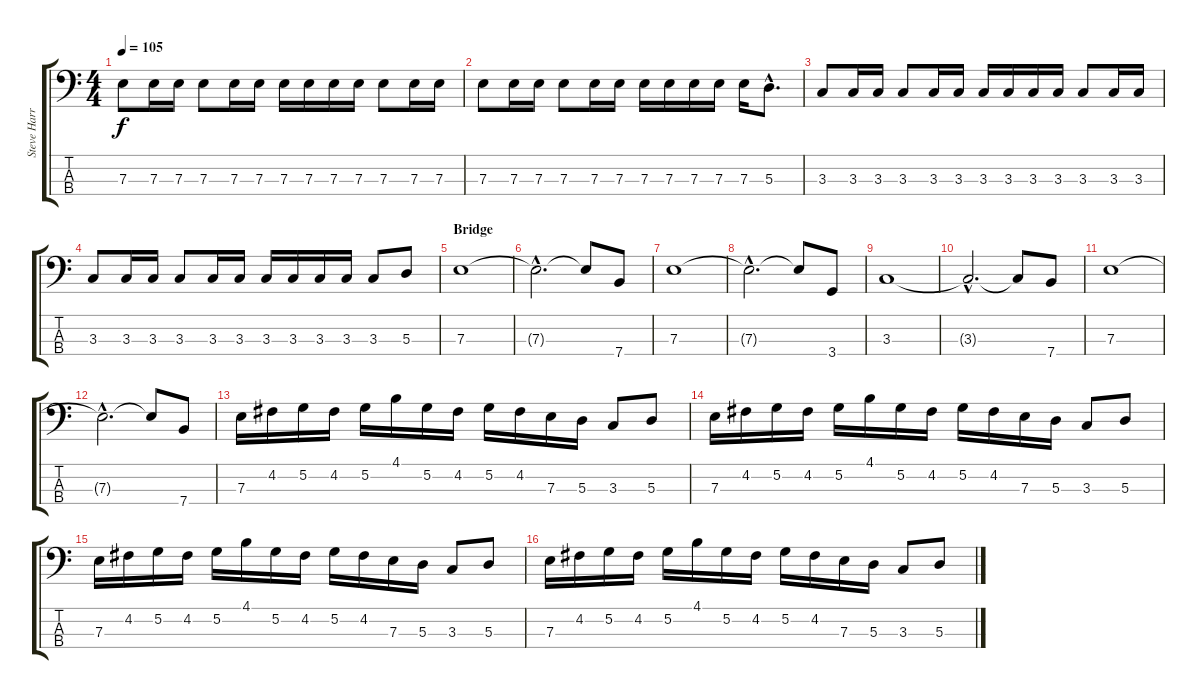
\track ("Steve Harris (Bass)" "Steve Harr") {instrument electricbassfinger}
\staff {score tabs}
\tuning (G2 D2 A1 E1) {hide}
\ts (4 4)
\tempo 105
\clef f4
\ks c
7.3.8{dy f} 7.3.16 7.3.16 7.3.8 7.3.16 7.3.16 7.3.16 7.3.16 7.3.16 7.3.16 7.3.8 7.3.16 7.3.16 |
7.3.8 7.3.16 7.3.16 7.3.8 7.3.16 7.3.16 7.3.16 7.3.16 7.3.16 7.3.16 7.3.16 5.3{hac}.8{d} |
3.3.8 3.3.16 3.3.16 3.3.8 3.3.16 3.3.16 3.3.16 3.3.16 3.3.16 3.3.16 3.3.8 3.3.16 3.3.16 |
3.3.8 3.3.16 3.3.16 3.3.8 3.3.16 3.3.16 3.3.16 3.3.16 3.3.16 3.3.16 3.3.8 5.3.8 |
\section ("" "Bridge")
7.3.1 |
7.3{hac t}.2{d} 7.3{t}.8 7.4.8 |
7.3.1 |
7.3{hac t}.2{d} 7.3{t}.8 3.4.8 |
3.3.1 |
3.3{hac t}.2{d} 3.3{t}.8 7.4.8 |
7.3.1 |
7.3{hac t}.2{d} 7.3{t}.8 7.4.8 |
\section ("" "")
7.3.16 4.2.16 5.2.16 4.2.16 5.2.16 4.1.16 5.2.16 4.2.16 5.2.16 4.2.16 7.3.16 5.3.16 3.3.8 5.3.8 |
7.3.16 4.2.16 5.2.16 4.2.16 5.2.16 4.1.16 5.2.16 4.2.16 5.2.16 4.2.16 7.3.16 5.3.16 3.3.8 5.3.8 |
7.3.16 4.2.16 5.2.16 4.2.16 5.2.16 4.1.16 5.2.16 4.2.16 5.2.16 4.2.16 7.3.16 5.3.16 3.3.8 5.3.8 |
7.3.16 4.2.16 5.2.16 4.2.16 5.2.16 4.1.16 5.2.16 4.2.16 5.2.16 4.2.16 7.3.16 5.3.16 3.3.8 5.3.8
